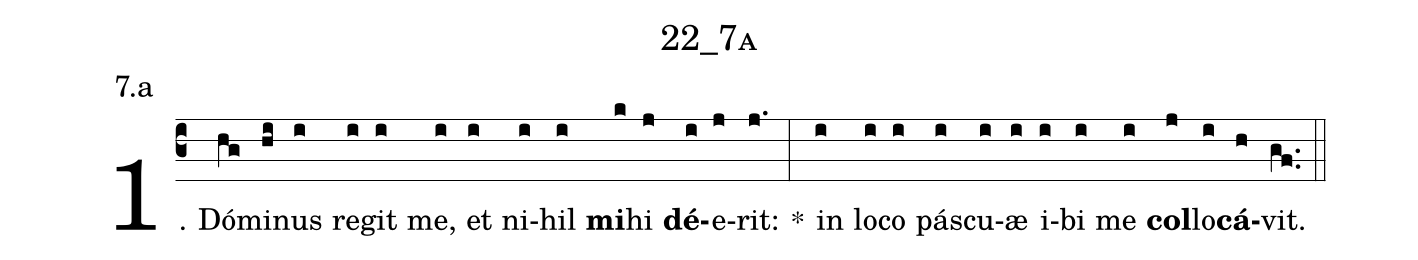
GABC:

name: 22_7a;
annotation: 7.a;
%%
(c3)1. Dó(hg)mi(hi)nus(i) re(i)git(i) me,(i) et(i) ni(i)hil(i) <b>mi</b>(k)hi(j) <b>dé</b>(i)e(j)rit:(j.) *(:) in(i) lo(i)co(i) pás(i)cu(i)æ(i) i(i)bi(i) me(i) <b>col</b>(j)lo(i)<b>cá</b>(h)vit.(gf..) (::)


%E(i) u(i) o(j) u(i) a(h) e.(gf..) (::)
